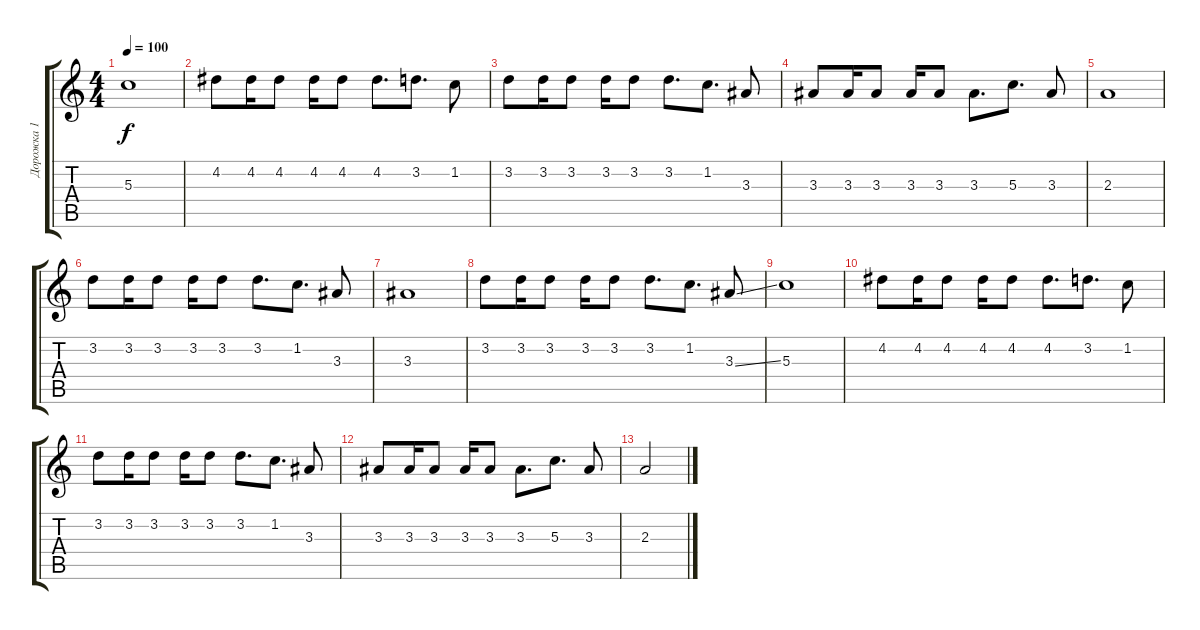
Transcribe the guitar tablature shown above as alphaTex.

\track ("Дорожка 1" "Дорожка 1") {instrument acousticguitarnylon}
\staff {score tabs}
\tuning (E4 B3 G3 D3 A2 E2) {hide}
\ts (4 4)
\tempo 100
\clef g2
\ks c
5.3.1{dy f} |
4.2.8 4.2.16 4.2.8 4.2.16 4.2.8 4.2.8{d} 3.2.8{d} 1.2.8 |
3.2.8 3.2.16 3.2.8 3.2.16 3.2.8 3.2.8{d} 1.2.8{d} 3.3.8 |
3.3.8 3.3.16 3.3.8 3.3.16 3.3.8 3.3.8{d} 5.3.8{d} 3.3.8 |
2.3.1 |
3.2.8 3.2.16 3.2.8 3.2.16 3.2.8 3.2.8{d} 1.2.8{d} 3.3.8 |
3.3.1 |
3.2.8 3.2.16 3.2.8 3.2.16 3.2.8 3.2.8{d} 1.2.8{d} 3.3{ss}.8 |
5.3.1 |
4.2.8 4.2.16 4.2.8 4.2.16 4.2.8 4.2.8{d} 3.2.8{d} 1.2.8 |
3.2.8 3.2.16 3.2.8 3.2.16 3.2.8 3.2.8{d} 1.2.8{d} 3.3.8 |
3.3.8 3.3.16 3.3.8 3.3.16 3.3.8 3.3.8{d} 5.3.8{d} 3.3.8 |
2.3.2
